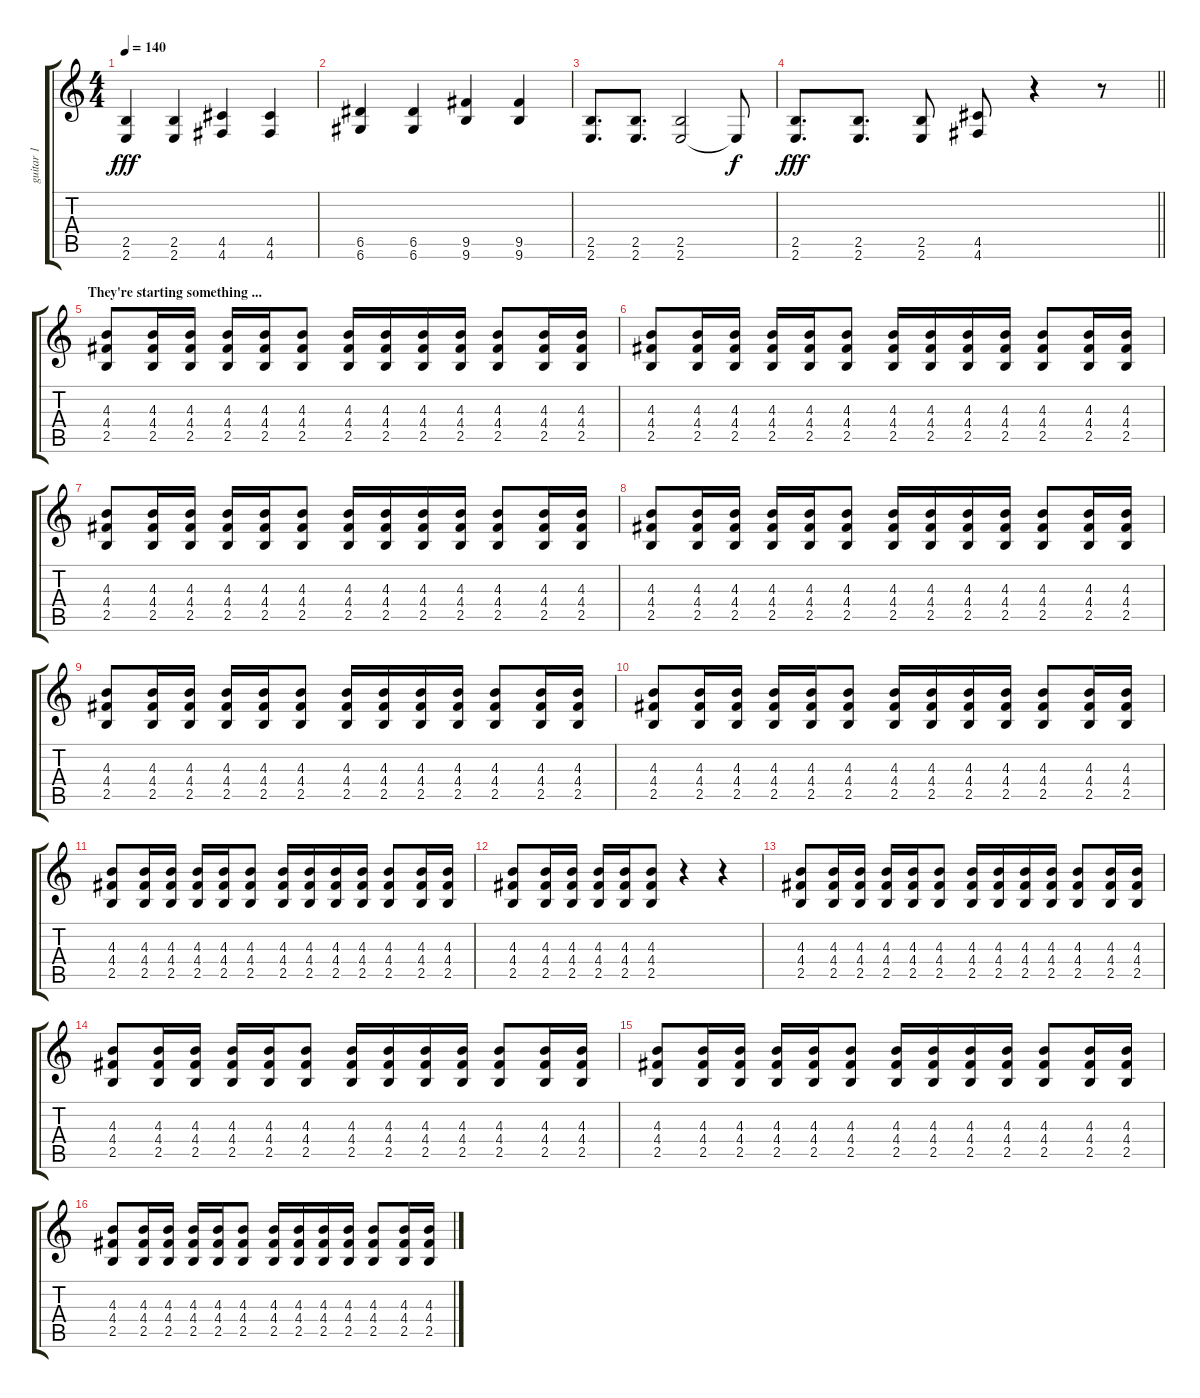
\track ("guitar 1" "guitar 1") {instrument overdrivenguitar}
\staff {score tabs}
\tuning (E4 B3 G3 D3 A2 D2) {hide}
\ts (4 4)
\tempo 140
\clef g2
\ks c
(2.5 2.6).4{dy fff} (2.5 2.6).4 (4.5 4.6).4 (4.5 4.6).4 |
(6.5 6.6).4 (6.5 6.6).4 (9.5 9.6).4 (9.5 9.6).4 |
(2.5 2.6).8{d} (2.5 2.6).8{d} (2.5 2.6).2 2.6{t}.8{dy f} |
\barLineRight lightlight
(2.5 2.6).8{d dy fff} (2.5 2.6).8{d} (2.5 2.6).8 (4.5 4.6).8 r.4 r.8 |
\section ("" "They're starting something ...")
(4.3 4.4 2.5).8 (4.3 4.4 2.5).16 (4.3 4.4 2.5).16 (4.3 4.4 2.5).16 (4.3 4.4 2.5).16 (4.3 4.4 2.5).8 (4.3 4.4 2.5).16 (4.3 4.4 2.5).16 (4.3 4.4 2.5).16 (4.3 4.4 2.5).16 (4.3 4.4 2.5).8 (4.3 4.4 2.5).16 (4.3 4.4 2.5).16 |
(4.3 4.4 2.5).8 (4.3 4.4 2.5).16 (4.3 4.4 2.5).16 (4.3 4.4 2.5).16 (4.3 4.4 2.5).16 (4.3 4.4 2.5).8 (4.3 4.4 2.5).16 (4.3 4.4 2.5).16 (4.3 4.4 2.5).16 (4.3 4.4 2.5).16 (4.3 4.4 2.5).8 (4.3 4.4 2.5).16 (4.3 4.4 2.5).16 |
(4.3 4.4 2.5).8 (4.3 4.4 2.5).16 (4.3 4.4 2.5).16 (4.3 4.4 2.5).16 (4.3 4.4 2.5).16 (4.3 4.4 2.5).8 (4.3 4.4 2.5).16 (4.3 4.4 2.5).16 (4.3 4.4 2.5).16 (4.3 4.4 2.5).16 (4.3 4.4 2.5).8 (4.3 4.4 2.5).16 (4.3 4.4 2.5).16 |
(4.3 4.4 2.5).8 (4.3 4.4 2.5).16 (4.3 4.4 2.5).16 (4.3 4.4 2.5).16 (4.3 4.4 2.5).16 (4.3 4.4 2.5).8 (4.3 4.4 2.5).16 (4.3 4.4 2.5).16 (4.3 4.4 2.5).16 (4.3 4.4 2.5).16 (4.3 4.4 2.5).8 (4.3 4.4 2.5).16 (4.3 4.4 2.5).16 |
(4.3 4.4 2.5).8 (4.3 4.4 2.5).16 (4.3 4.4 2.5).16 (4.3 4.4 2.5).16 (4.3 4.4 2.5).16 (4.3 4.4 2.5).8 (4.3 4.4 2.5).16 (4.3 4.4 2.5).16 (4.3 4.4 2.5).16 (4.3 4.4 2.5).16 (4.3 4.4 2.5).8 (4.3 4.4 2.5).16 (4.3 4.4 2.5).16 |
(4.3 4.4 2.5).8 (4.3 4.4 2.5).16 (4.3 4.4 2.5).16 (4.3 4.4 2.5).16 (4.3 4.4 2.5).16 (4.3 4.4 2.5).8 (4.3 4.4 2.5).16 (4.3 4.4 2.5).16 (4.3 4.4 2.5).16 (4.3 4.4 2.5).16 (4.3 4.4 2.5).8 (4.3 4.4 2.5).16 (4.3 4.4 2.5).16 |
(4.3 4.4 2.5).8 (4.3 4.4 2.5).16 (4.3 4.4 2.5).16 (4.3 4.4 2.5).16 (4.3 4.4 2.5).16 (4.3 4.4 2.5).8 (4.3 4.4 2.5).16 (4.3 4.4 2.5).16 (4.3 4.4 2.5).16 (4.3 4.4 2.5).16 (4.3 4.4 2.5).8 (4.3 4.4 2.5).16 (4.3 4.4 2.5).16 |
(4.3 4.4 2.5).8 (4.3 4.4 2.5).16 (4.3 4.4 2.5).16 (4.3 4.4 2.5).16 (4.3 4.4 2.5).16 (4.3 4.4 2.5).8 r.4 r.4 |
(4.3 4.4 2.5).8 (4.3 4.4 2.5).16 (4.3 4.4 2.5).16 (4.3 4.4 2.5).16 (4.3 4.4 2.5).16 (4.3 4.4 2.5).8 (4.3 4.4 2.5).16 (4.3 4.4 2.5).16 (4.3 4.4 2.5).16 (4.3 4.4 2.5).16 (4.3 4.4 2.5).8 (4.3 4.4 2.5).16 (4.3 4.4 2.5).16 |
(4.3 4.4 2.5).8 (4.3 4.4 2.5).16 (4.3 4.4 2.5).16 (4.3 4.4 2.5).16 (4.3 4.4 2.5).16 (4.3 4.4 2.5).8 (4.3 4.4 2.5).16 (4.3 4.4 2.5).16 (4.3 4.4 2.5).16 (4.3 4.4 2.5).16 (4.3 4.4 2.5).8 (4.3 4.4 2.5).16 (4.3 4.4 2.5).16 |
(4.3 4.4 2.5).8 (4.3 4.4 2.5).16 (4.3 4.4 2.5).16 (4.3 4.4 2.5).16 (4.3 4.4 2.5).16 (4.3 4.4 2.5).8 (4.3 4.4 2.5).16 (4.3 4.4 2.5).16 (4.3 4.4 2.5).16 (4.3 4.4 2.5).16 (4.3 4.4 2.5).8 (4.3 4.4 2.5).16 (4.3 4.4 2.5).16 |
(4.3 4.4 2.5).8 (4.3 4.4 2.5).16 (4.3 4.4 2.5).16 (4.3 4.4 2.5).16 (4.3 4.4 2.5).16 (4.3 4.4 2.5).8 (4.3 4.4 2.5).16 (4.3 4.4 2.5).16 (4.3 4.4 2.5).16 (4.3 4.4 2.5).16 (4.3 4.4 2.5).8 (4.3 4.4 2.5).16 (4.3 4.4 2.5).16
